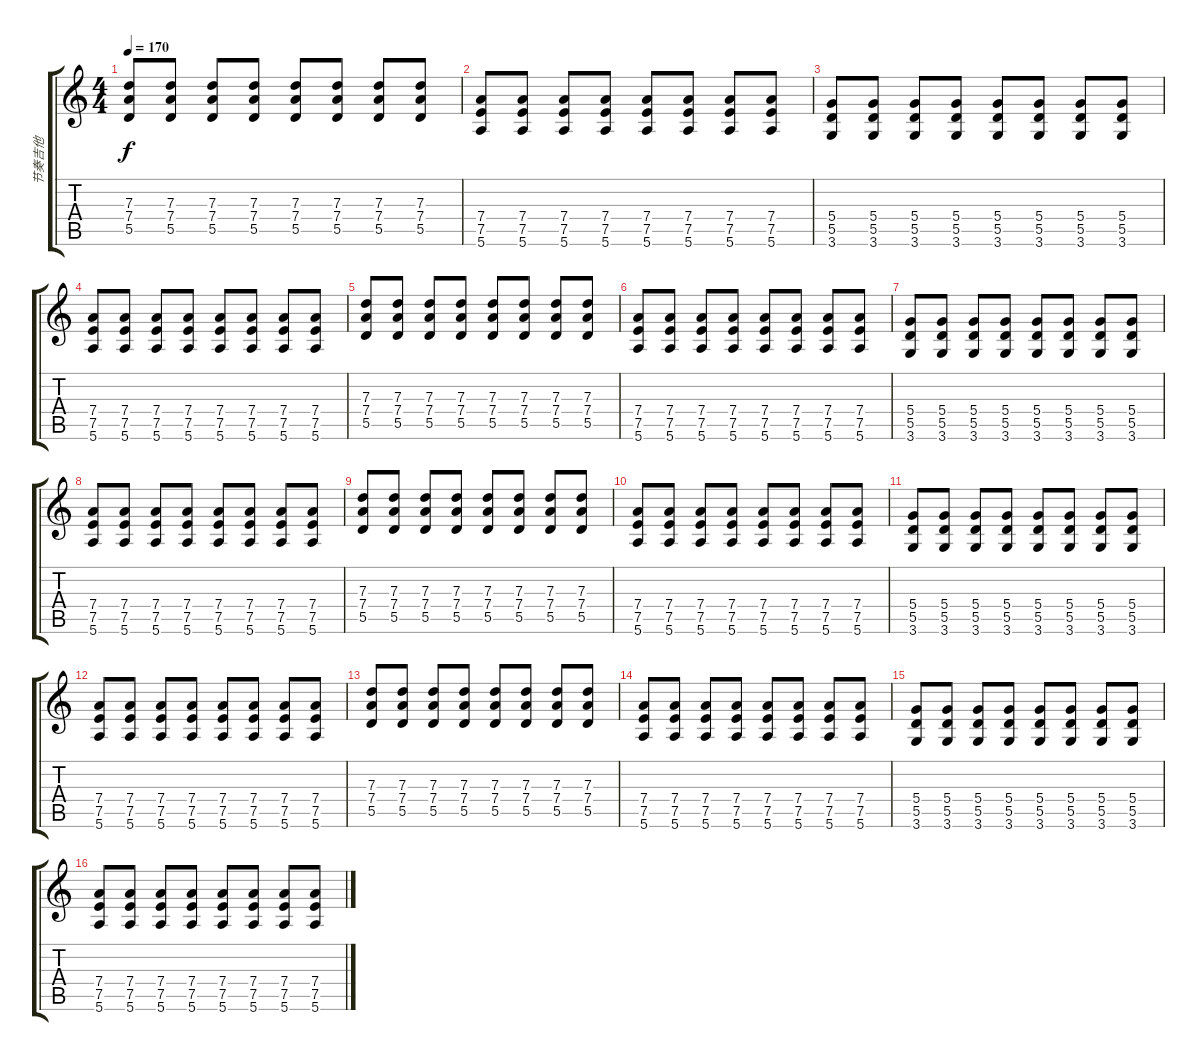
\track ("节奏吉他" "节奏吉他") {instrument distortionguitar}
\staff {score tabs}
\tuning (E4 B3 G3 D3 A2 E2) {hide}
\ts (4 4)
\tempo 170
\clef g2
\ks c
(7.3 7.4 5.5).8{dy f} (7.3 7.4 5.5).8 (7.3 7.4 5.5).8 (7.3 7.4 5.5).8 (7.3 7.4 5.5).8 (7.3 7.4 5.5).8 (7.3 7.4 5.5).8 (7.3 7.4 5.5).8 |
(7.4 7.5 5.6).8 (7.4 7.5 5.6).8 (7.4 7.5 5.6).8 (7.4 7.5 5.6).8 (7.4 7.5 5.6).8 (7.4 7.5 5.6).8 (7.4 7.5 5.6).8 (7.4 7.5 5.6).8 |
(5.4 5.5 3.6).8 (5.4 5.5 3.6).8 (5.4 5.5 3.6).8 (5.4 5.5 3.6).8 (5.4 5.5 3.6).8 (5.4 5.5 3.6).8 (5.4 5.5 3.6).8 (5.4 5.5 3.6).8 |
(7.4 7.5 5.6).8 (7.4 7.5 5.6).8 (7.4 7.5 5.6).8 (7.4 7.5 5.6).8 (7.4 7.5 5.6).8 (7.4 7.5 5.6).8 (7.4 7.5 5.6).8 (7.4 7.5 5.6).8 |
(7.3 7.4 5.5).8 (7.3 7.4 5.5).8 (7.3 7.4 5.5).8 (7.3 7.4 5.5).8 (7.3 7.4 5.5).8 (7.3 7.4 5.5).8 (7.3 7.4 5.5).8 (7.3 7.4 5.5).8 |
(7.4 7.5 5.6).8 (7.4 7.5 5.6).8 (7.4 7.5 5.6).8 (7.4 7.5 5.6).8 (7.4 7.5 5.6).8 (7.4 7.5 5.6).8 (7.4 7.5 5.6).8 (7.4 7.5 5.6).8 |
(5.4 5.5 3.6).8 (5.4 5.5 3.6).8 (5.4 5.5 3.6).8 (5.4 5.5 3.6).8 (5.4 5.5 3.6).8 (5.4 5.5 3.6).8 (5.4 5.5 3.6).8 (5.4 5.5 3.6).8 |
(7.4 7.5 5.6).8 (7.4 7.5 5.6).8 (7.4 7.5 5.6).8 (7.4 7.5 5.6).8 (7.4 7.5 5.6).8 (7.4 7.5 5.6).8 (7.4 7.5 5.6).8 (7.4 7.5 5.6).8 |
(7.3 7.4 5.5).8 (7.3 7.4 5.5).8 (7.3 7.4 5.5).8 (7.3 7.4 5.5).8 (7.3 7.4 5.5).8 (7.3 7.4 5.5).8 (7.3 7.4 5.5).8 (7.3 7.4 5.5).8 |
(7.4 7.5 5.6).8 (7.4 7.5 5.6).8 (7.4 7.5 5.6).8 (7.4 7.5 5.6).8 (7.4 7.5 5.6).8 (7.4 7.5 5.6).8 (7.4 7.5 5.6).8 (7.4 7.5 5.6).8 |
(5.4 5.5 3.6).8 (5.4 5.5 3.6).8 (5.4 5.5 3.6).8 (5.4 5.5 3.6).8 (5.4 5.5 3.6).8 (5.4 5.5 3.6).8 (5.4 5.5 3.6).8 (5.4 5.5 3.6).8 |
(7.4 7.5 5.6).8 (7.4 7.5 5.6).8 (7.4 7.5 5.6).8 (7.4 7.5 5.6).8 (7.4 7.5 5.6).8 (7.4 7.5 5.6).8 (7.4 7.5 5.6).8 (7.4 7.5 5.6).8 |
(7.3 7.4 5.5).8 (7.3 7.4 5.5).8 (7.3 7.4 5.5).8 (7.3 7.4 5.5).8 (7.3 7.4 5.5).8 (7.3 7.4 5.5).8 (7.3 7.4 5.5).8 (7.3 7.4 5.5).8 |
(7.4 7.5 5.6).8 (7.4 7.5 5.6).8 (7.4 7.5 5.6).8 (7.4 7.5 5.6).8 (7.4 7.5 5.6).8 (7.4 7.5 5.6).8 (7.4 7.5 5.6).8 (7.4 7.5 5.6).8 |
(5.4 5.5 3.6).8 (5.4 5.5 3.6).8 (5.4 5.5 3.6).8 (5.4 5.5 3.6).8 (5.4 5.5 3.6).8 (5.4 5.5 3.6).8 (5.4 5.5 3.6).8 (5.4 5.5 3.6).8 |
(7.4 7.5 5.6).8 (7.4 7.5 5.6).8 (7.4 7.5 5.6).8 (7.4 7.5 5.6).8 (7.4 7.5 5.6).8 (7.4 7.5 5.6).8 (7.4 7.5 5.6).8 (7.4 7.5 5.6).8
